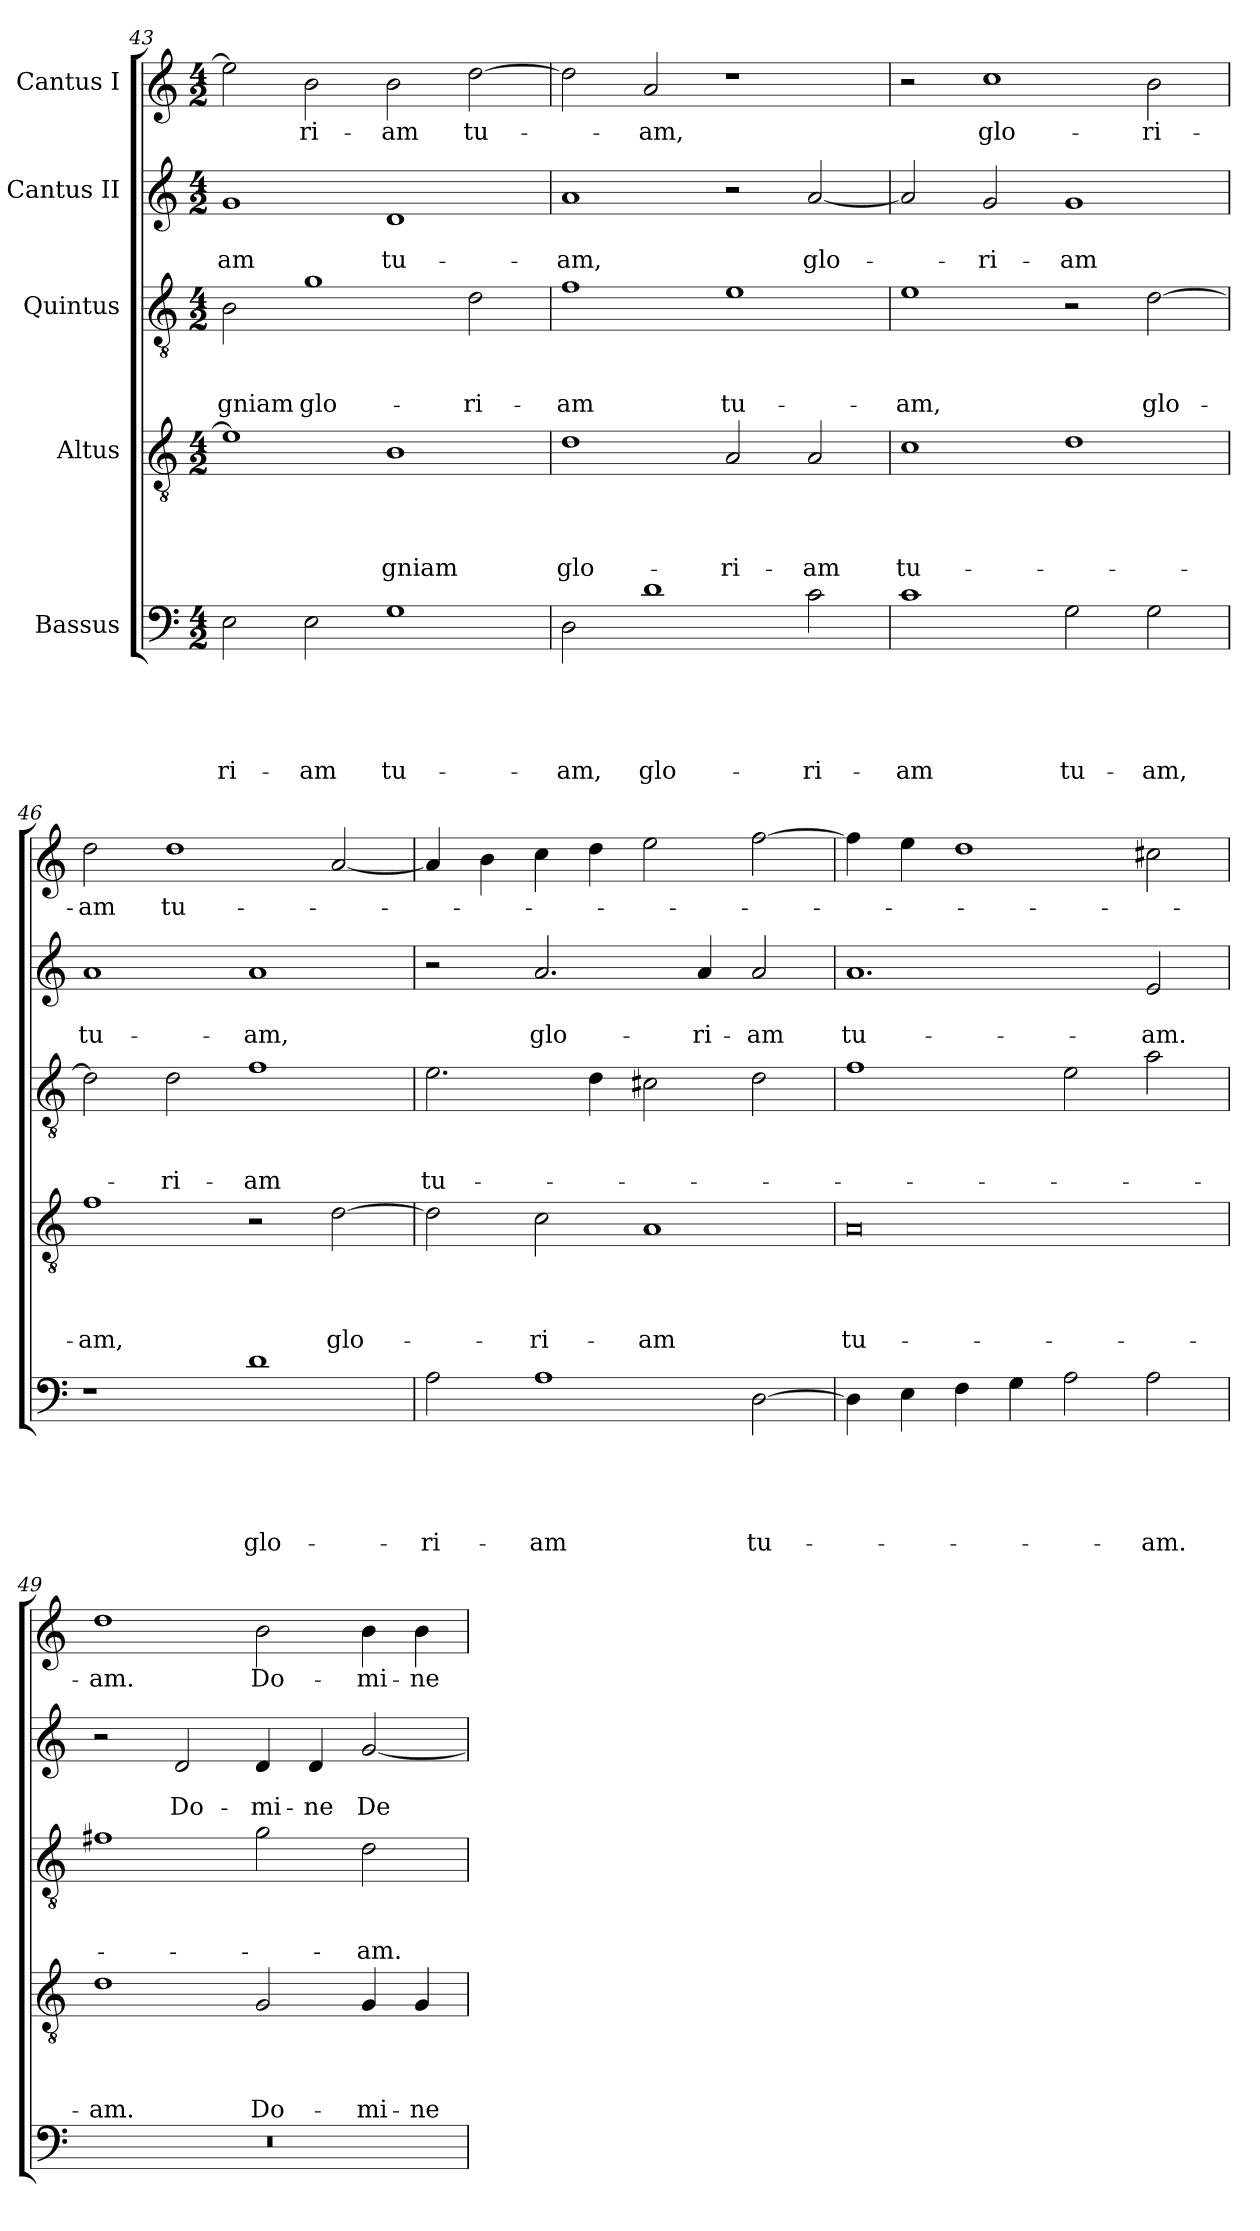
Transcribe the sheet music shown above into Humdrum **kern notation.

**kern	**text	**text	**text	**text	**text	**kern	**text	**text	**text	**text	**kern	**text	**text	**text	**kern	**text	**text	**kern	**text
*part5	*part5	*part5	*part5	*part5	*part5	*part4	*part4	*part4	*part4	*part4	*part3	*part3	*part3	*part3	*part2	*part2	*part2	*part1	*part1
*staff5	*staff5	*staff5	*staff5	*staff5	*staff5	*staff4	*staff4	*staff4	*staff4	*staff4	*staff3	*staff3	*staff3	*staff3	*staff2	*staff2	*staff2	*staff1	*staff1
*I"Bassus	*	*	*	*	*	*I"Altus	*	*	*	*	*I"Quintus	*	*	*	*I"Cantus II	*	*	*I"Cantus I	*
*clefF4	*	*	*	*	*	*clefGv2	*	*	*	*	*clefGv2	*	*	*	*clefG2	*	*	*clefG2	*
*k[]	*	*	*	*	*	*k[]	*	*	*	*	*k[]	*	*	*	*k[]	*	*	*k[]	*
*M4/2	*	*	*	*	*	*M4/2	*	*	*	*	*M4/2	*	*	*	*M4/2	*	*	*M4/2	*
=43	=43	=43	=43	=43	=43	=43	=43	=43	=43	=43	=43	=43	=43	=43	=43	=43	=43	=43	=43
2E\	.	.	.	.	-ri-	1e\]	.	.	.	.	2B\	.	.	-gniam	1g/	.	-am	2ee\]	.
2E\	.	.	.	.	-am	.	.	.	.	.	1g\	.	.	glo-	.	.	.	2b\	-ri-
1G\	.	.	.	.	tu-	1B\	.	.	.	-gniam	.	.	.	.	1d/	.	tu-	2b\	-am
.	.	.	.	.	.	.	.	.	.	.	2d\	.	.	-ri-	.	.	.	[2dd\	tu-
=44	=44	=44	=44	=44	=44	=44	=44	=44	=44	=44	=44	=44	=44	=44	=44	=44	=44	=44	=44
2D\	.	.	.	.	-am,	1d\	.	.	.	glo-	1f\	.	.	-am	1a/	.	-am,	2dd\]	.
1d\	.	.	.	.	glo-	.	.	.	.	.	.	.	.	.	.	.	.	2a/	-am,
.	.	.	.	.	.	2A/	.	.	.	-ri-	1e\	.	.	tu-	2r	.	.	1r	.
2c\	.	.	.	.	-ri-	2A/	.	.	.	-am	.	.	.	.	[2a/	.	glo-	.	.
=45	=45	=45	=45	=45	=45	=45	=45	=45	=45	=45	=45	=45	=45	=45	=45	=45	=45	=45	=45
1c\	.	.	.	.	-am	1c\	.	.	.	tu-	1e\	.	.	-am,	2a/]	.	.	2r	.
.	.	.	.	.	.	.	.	.	.	.	.	.	.	.	2g/	.	-ri-	1cc\	glo-
2G\	.	.	.	.	tu-	1d\	.	.	.	.	2r	.	.	.	1g/	.	-am	.	.
2G\	.	.	.	.	-am,	.	.	.	.	.	[2d\	.	.	glo-	.	.	.	2b\	-ri-
=46	=46	=46	=46	=46	=46	=46	=46	=46	=46	=46	=46	=46	=46	=46	=46	=46	=46	=46	=46
1r	.	.	.	.	.	1f\	.	.	.	-am,	2d\]	.	.	.	1a/	.	tu-	2dd\	-am
.	.	.	.	.	.	.	.	.	.	.	2d\	.	.	-ri-	.	.	.	1dd\	tu-
1d\	.	.	.	.	glo-	2r	.	.	.	.	1f\	.	.	-am	1a/	.	-am,	.	.
.	.	.	.	.	.	[2d\	.	.	.	glo-	.	.	.	.	.	.	.	[2a/	.
=47	=47	=47	=47	=47	=47	=47	=47	=47	=47	=47	=47	=47	=47	=47	=47	=47	=47	=47	=47
2A\	.	.	.	.	-ri-	2d\]	.	.	.	.	2.e\	.	.	tu-	2r	.	.	4a/]	.
.	.	.	.	.	.	.	.	.	.	.	.	.	.	.	.	.	.	4b\	.
1A\	.	.	.	.	-am	2c\	.	.	.	-ri-	.	.	.	.	2.a/	.	glo-	4cc\	.
.	.	.	.	.	.	.	.	.	.	.	4d\	.	.	.	.	.	.	4dd\	.
.	.	.	.	.	.	1A/	.	.	.	-am	2c#X\	.	.	.	.	.	.	2ee\	.
.	.	.	.	.	.	.	.	.	.	.	.	.	.	.	4a/	.	-ri-	.	.
[2D\	.	.	.	.	tu-	.	.	.	.	.	2d\	.	.	.	2a/	.	-am	[2ff\	.
=48	=48	=48	=48	=48	=48	=48	=48	=48	=48	=48	=48	=48	=48	=48	=48	=48	=48	=48	=48
4D\]	.	.	.	.	.	0A/	.	.	.	tu-	1f\	.	.	.	1.a/	.	tu-	4ff\]	.
4E\	.	.	.	.	.	.	.	.	.	.	.	.	.	.	.	.	.	4ee\	.
4F\	.	.	.	.	.	.	.	.	.	.	.	.	.	.	.	.	.	1dd\	.
4G\	.	.	.	.	.	.	.	.	.	.	.	.	.	.	.	.	.	.	.
2A\	.	.	.	.	.	.	.	.	.	.	2e\	.	.	.	.	.	.	.	.
2A\	.	.	.	.	-am.	.	.	.	.	.	2a\	.	.	.	2e/	.	-am.	2cc#X\	.
=49	=49	=49	=49	=49	=49	=49	=49	=49	=49	=49	=49	=49	=49	=49	=49	=49	=49	=49	=49
0r	.	.	.	.	.	1d\	.	.	.	-am.	1f#X\	.	.	.	2r	.	.	1dd\	-am.
.	.	.	.	.	.	.	.	.	.	.	.	.	.	.	2d/	.	Do-	.	.
.	.	.	.	.	.	2G/	.	.	.	Do-	2g\	.	.	.	4d/	.	-mi-	2b\	Do-
.	.	.	.	.	.	.	.	.	.	.	.	.	.	.	4d/	.	-ne	.	.
.	.	.	.	.	.	4G/	.	.	.	-mi-	2d\	.	.	-am.	[2g/	.	De-	4b\	-mi-
.	.	.	.	.	.	4G/	.	.	.	-ne	.	.	.	.	.	.	.	4b\	-ne
=	=	=	=	=	=	=	=	=	=	=	=	=	=	=	=	=	=	=	=
*-	*-	*-	*-	*-	*-	*-	*-	*-	*-	*-	*-	*-	*-	*-	*-	*-	*-	*-	*-
